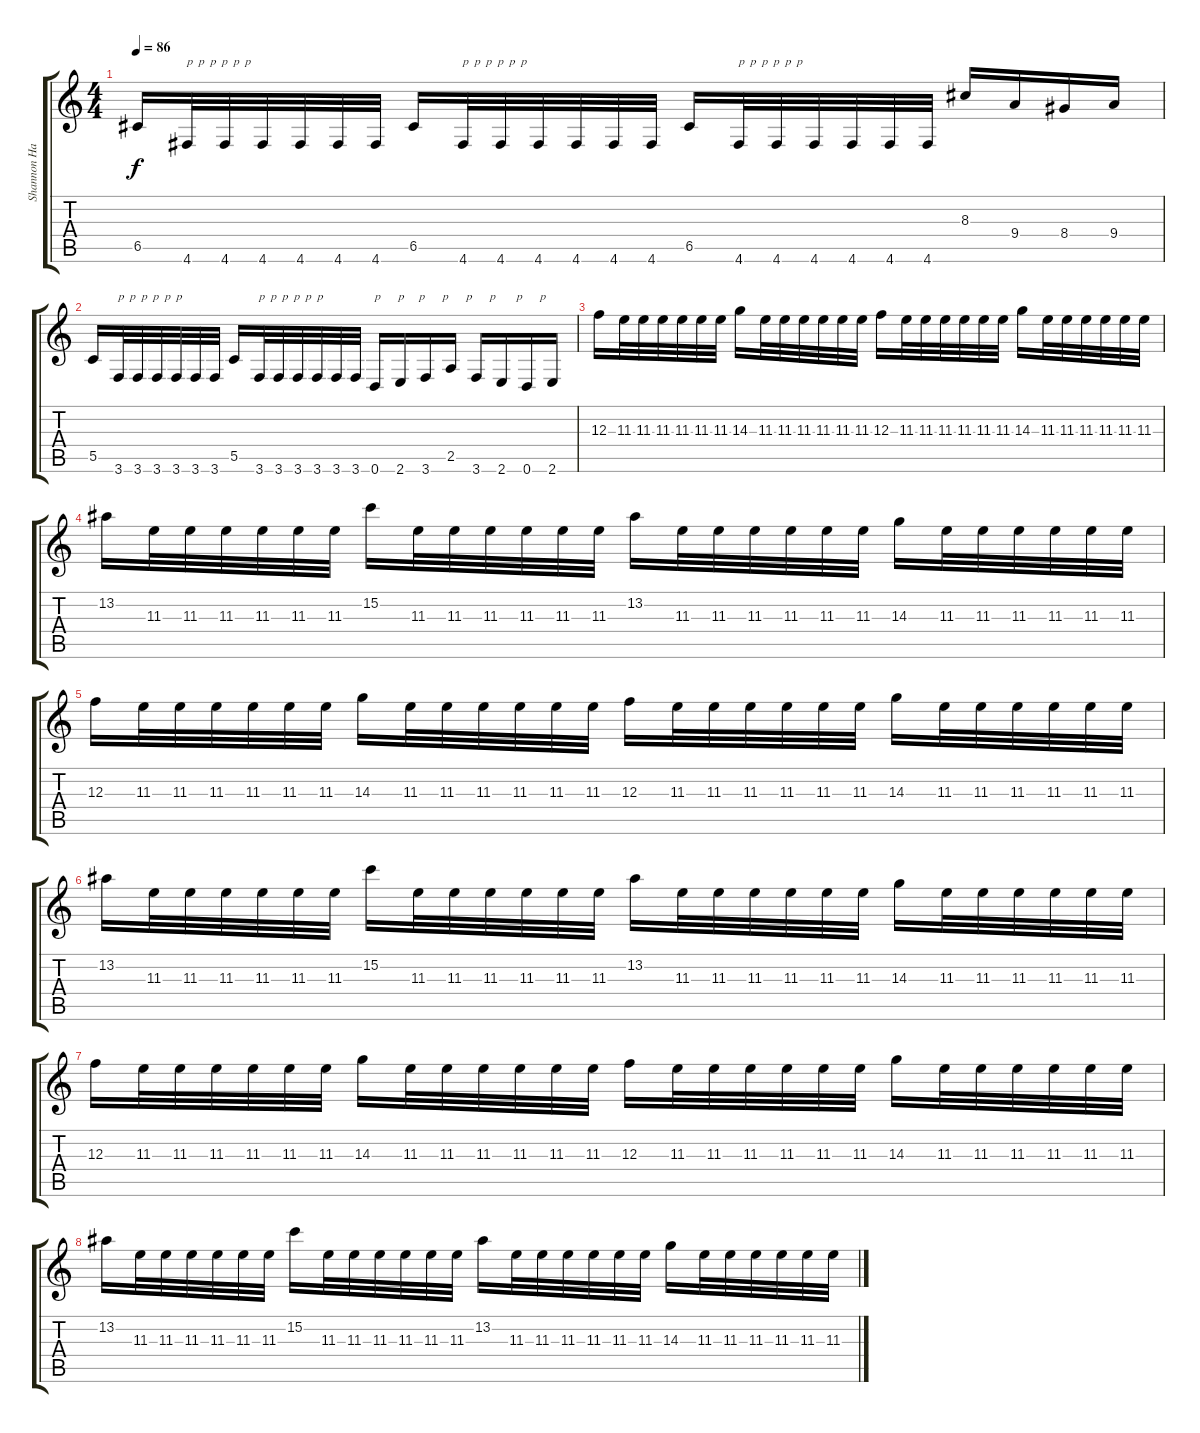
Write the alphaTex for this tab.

\track ("Shannon Hamm" "Shannon Ha") {instrument distortionguitar}
\staff {score tabs}
\tuning (D4 A3 F3 C3 G2 D2) {hide}
\ts (4 4)
\tempo 86
\clef g2
\ks c
6.5.16{dy f} 4.6.32{txt "p  p  p  p  p  p"} 4.6.32 4.6.32 4.6.32 4.6.32 4.6.32 6.5.16 4.6.32{txt "p  p  p  p  p  p"} 4.6.32 4.6.32 4.6.32 4.6.32 4.6.32 6.5.16 4.6.32{txt "p  p  p  p  p  p"} 4.6.32 4.6.32 4.6.32 4.6.32 4.6.32 8.3.16 9.4.16 8.4.16 9.4.16 |
5.5.16 3.6.32{txt "p  p  p  p  p  p"} 3.6.32 3.6.32 3.6.32 3.6.32 3.6.32 5.5.16 3.6.32{txt "p  p  p  p  p  p"} 3.6.32 3.6.32 3.6.32 3.6.32 3.6.32 0.6.16{txt "p      p     p      p      p      p       p      p"} 2.6.16 3.6.16 2.5.16 3.6.16 2.6.16 0.6.16 2.6.16 |
12.3.16 11.3.32 11.3.32 11.3.32 11.3.32 11.3.32 11.3.32 14.3.16 11.3.32 11.3.32 11.3.32 11.3.32 11.3.32 11.3.32 12.3.16 11.3.32 11.3.32 11.3.32 11.3.32 11.3.32 11.3.32 14.3.16 11.3.32 11.3.32 11.3.32 11.3.32 11.3.32 11.3.32 |
13.2.16 11.3.32 11.3.32 11.3.32 11.3.32 11.3.32 11.3.32 15.2.16 11.3.32 11.3.32 11.3.32 11.3.32 11.3.32 11.3.32 13.2.16 11.3.32 11.3.32 11.3.32 11.3.32 11.3.32 11.3.32 14.3.16 11.3.32 11.3.32 11.3.32 11.3.32 11.3.32 11.3.32 |
12.3.16 11.3.32 11.3.32 11.3.32 11.3.32 11.3.32 11.3.32 14.3.16 11.3.32 11.3.32 11.3.32 11.3.32 11.3.32 11.3.32 12.3.16 11.3.32 11.3.32 11.3.32 11.3.32 11.3.32 11.3.32 14.3.16 11.3.32 11.3.32 11.3.32 11.3.32 11.3.32 11.3.32 |
13.2.16 11.3.32 11.3.32 11.3.32 11.3.32 11.3.32 11.3.32 15.2.16 11.3.32 11.3.32 11.3.32 11.3.32 11.3.32 11.3.32 13.2.16 11.3.32 11.3.32 11.3.32 11.3.32 11.3.32 11.3.32 14.3.16 11.3.32 11.3.32 11.3.32 11.3.32 11.3.32 11.3.32 |
12.3.16 11.3.32 11.3.32 11.3.32 11.3.32 11.3.32 11.3.32 14.3.16 11.3.32 11.3.32 11.3.32 11.3.32 11.3.32 11.3.32 12.3.16 11.3.32 11.3.32 11.3.32 11.3.32 11.3.32 11.3.32 14.3.16 11.3.32 11.3.32 11.3.32 11.3.32 11.3.32 11.3.32 |
13.2.16 11.3.32 11.3.32 11.3.32 11.3.32 11.3.32 11.3.32 15.2.16 11.3.32 11.3.32 11.3.32 11.3.32 11.3.32 11.3.32 13.2.16 11.3.32 11.3.32 11.3.32 11.3.32 11.3.32 11.3.32 14.3.16 11.3.32 11.3.32 11.3.32 11.3.32 11.3.32 11.3.32
